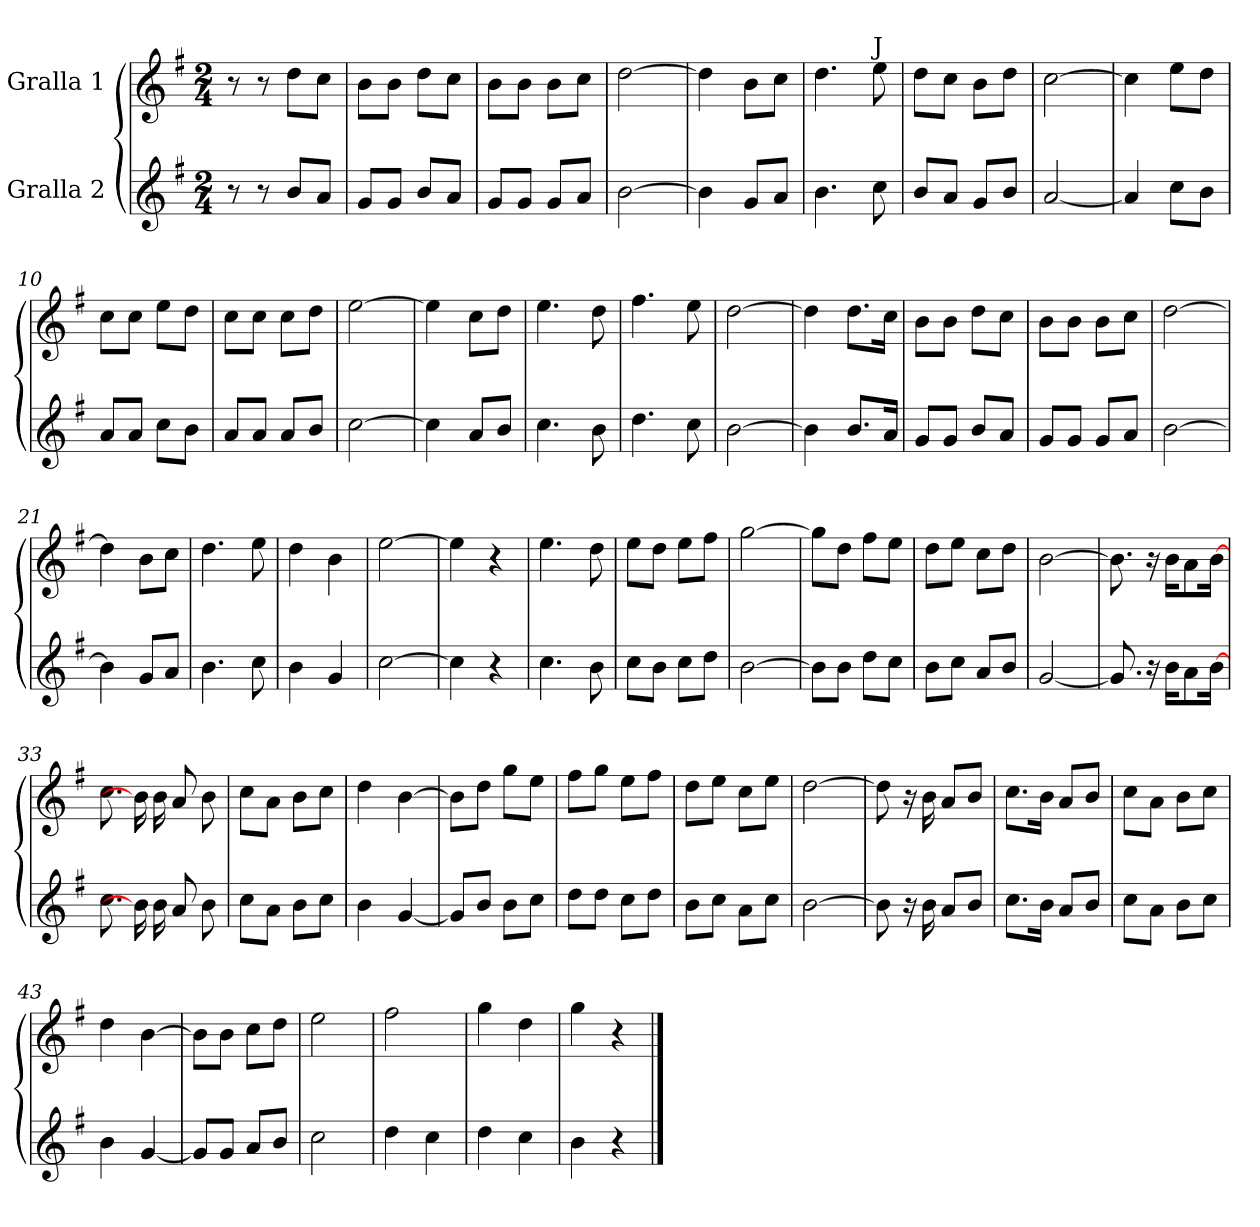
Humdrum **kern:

**kern	**kern
*part2	*part1
*staff2	*staff1
*I"Gralla 2	*I"Gralla 1
*clefG2	*clefG2
*k[f#]	*k[f#]
*M2/4	*M2/4
=1	=1
8r	8r
8r	8r
8b/L	8dd\L
8a/J	8cc\J
=2	=2
8g/L	8b\L
8g/J	8b\J
8b/L	8dd\L
8a/J	8cc\J
=3	=3
8g/L	8b\L
8g/J	8b\J
8g/L	8b\L
8a/J	8cc\J
=4	=4
[2b	[2dd
=5	=5
4b]	4dd]
8g/L	8b\L
8a/J	8cc\J
=6	=6
4.b	4.dd
!	!LO:TX:t=J
8cc	8ee
=7	=7
8b/L	8dd\L
8a/J	8cc\J
8g/L	8b\L
8b/J	8dd\J
=8	=8
[2a	[2cc
=9	=9
4a]	4cc]
8cc\L	8ee\L
8b\J	8dd\J
=10	=10
8a/L	8cc\L
8a/J	8cc\J
8cc\L	8ee\L
8b\J	8dd\J
=11	=11
8a/L	8cc\L
8a/J	8cc\J
8a/L	8cc\L
8b/J	8dd\J
=12	=12
[2cc	[2ee
=13	=13
4cc]	4ee]
8a/L	8cc\L
8b/J	8dd\J
=14	=14
4.cc	4.ee
8b	8dd
=15	=15
4.dd	4.ff#
8cc	8ee
=16	=16
[2b	[2dd
=17	=17
4b]	4dd]
8.b/L	8.dd\L
16a/Jk	16cc\Jk
=18	=18
8g/L	8b\L
8g/J	8b\J
8b/L	8dd\L
8a/J	8cc\J
=19	=19
8g/L	8b\L
8g/J	8b\J
8g/L	8b\L
8a/J	8cc\J
=20	=20
[2b	[2dd
=21	=21
4b]	4dd]
8g/L	8b\L
8a/J	8cc\J
=22	=22
4.b	4.dd
8cc	8ee
=23	=23
4b	4dd
4g	4b
=24	=24
[2cc	[2ee
=25	=25
4cc]	4ee]
4r	4r
=26	=26
4.cc	4.ee
8b	8dd
=27	=27
8cc\L	8ee\L
8b\J	8dd\J
8cc\L	8ee\L
8dd\J	8ff#\J
=28	=28
[2b	[2gg
=29	=29
8b\L]	8gg\L]
8b\J	8dd\J
8dd\L	8ff#\L
8cc\J	8ee\J
=30	=30
8b\L	8dd\L
8cc\J	8ee\J
8a/L	8cc\L
8b/J	8dd\J
=31	=31
[2g	[2b
=32	=32
8.g]	8.b]
16r	16r
16b\KL	16b\KL
8a\	8a\
[16b\Jk	[16b\Jk
=33	=33
8.cc	8.cc
16b]	16b]
16b	16b
8a	8a
8b	8b
=34	=34
8cc\L	8cc\L
8a\J	8a\J
8b\L	8b\L
8cc\J	8cc\J
=35	=35
4b	4dd
[4g	[4b
=36	=36
8g/L]	8b\L]
8b/J	8dd\J
8b\L	8gg\L
8cc\J	8ee\J
=37	=37
8dd\L	8ff#\L
8dd\J	8gg\J
8cc\L	8ee\L
8dd\J	8ff#\J
=38	=38
8b\L	8dd\L
8cc\J	8ee\J
8a\L	8cc\L
8cc\J	8ee\J
=39	=39
[2b	[2dd
=40	=40
8b]	8dd]
16r	16r
16b	16b
8a/L	8a/L
8b/J	8b/J
=41	=41
8.cc\L	8.cc\L
16b\Jk	16b\Jk
8a/L	8a/L
8b/J	8b/J
=42	=42
8cc\L	8cc\L
8a\J	8a\J
8b\L	8b\L
8cc\J	8cc\J
=43	=43
4b	4dd
[4g	[4b
=44	=44
8g/L]	8b\L]
8g/J	8b\J
8a/L	8cc\L
8b/J	8dd\J
=45	=45
2cc	2ee
=46	=46
4dd	2ff#
4cc	.
=47	=47
4dd	4gg
4cc	4dd
=48	=48
4b	4gg
4r	4r
==	==
*-	*-
